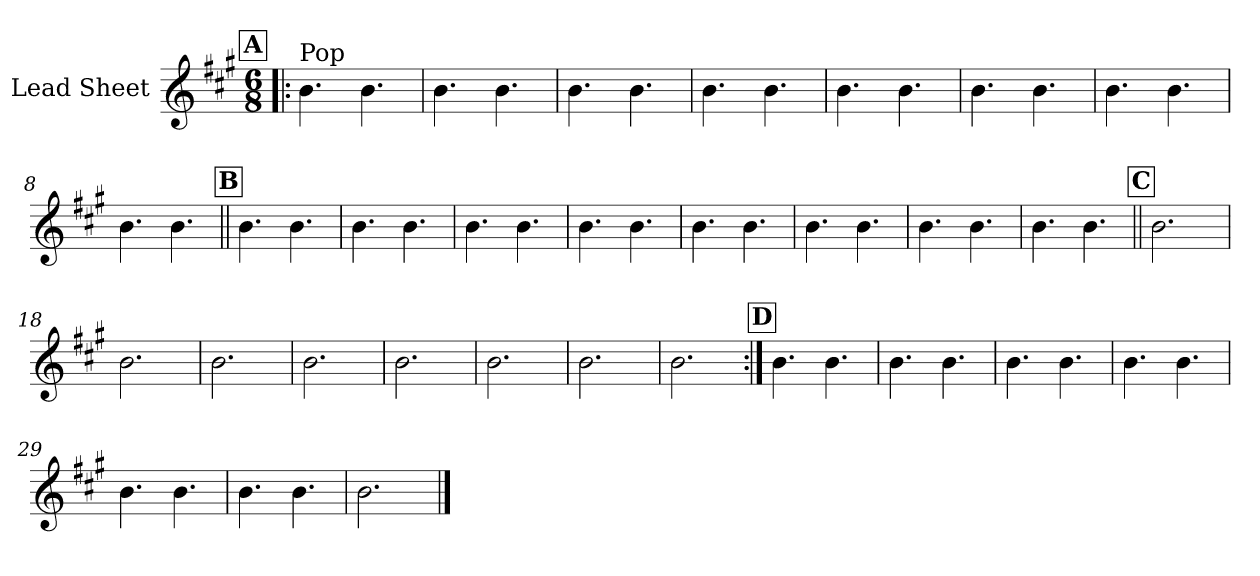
**kern
*part1
*staff1
*I"Lead Sheet
*clefG2
*k[f#c#g#]
*A:
*M6/8
*MM49
!!LO:REH:place=s1:a:fs=14:t=A
=1!|:
!LO:TX:a:t=Pop
4.b\
4.b\
=2
4.b\
4.b\
=3
4.b\
4.b\
=4
4.b\
4.b\
!!LO:LB:g=z
=5
4.b\
4.b\
=6
4.b\
4.b\
=7
4.b\
4.b\
=8
4.b\
4.b\
!!LO:LB:g=z
!!LO:REH:place=s1:a:fs=14:t=B
=9||
4.b\
4.b\
=10
4.b\
4.b\
=11
4.b\
4.b\
=12
4.b\
4.b\
!!LO:LB:g=z
=13
4.b\
4.b\
=14
4.b\
4.b\
=15
4.b\
4.b\
=16
4.b\
4.b\
!!LO:LB:g=z
!!LO:REH:place=s1:a:fs=14:t=C
=17||
2.b\
=18
2.b\
=19
2.b\
=20
2.b\
!!LO:LB:g=z
=21
2.b\
=22
2.b\
=23
2.b\
=24
2.b\
!!LO:LB:g=z
!!LO:REH:place=s1:a:fs=14:t=D
=25:|!
4.b\
4.b\
=26
4.b\
4.b\
=27
4.b\
4.b\
=28
4.b\
4.b\
!!LO:LB:g=z
=29
4.b\
4.b\
=30
4.b\
4.b\
=31
2.b\
==
*-
